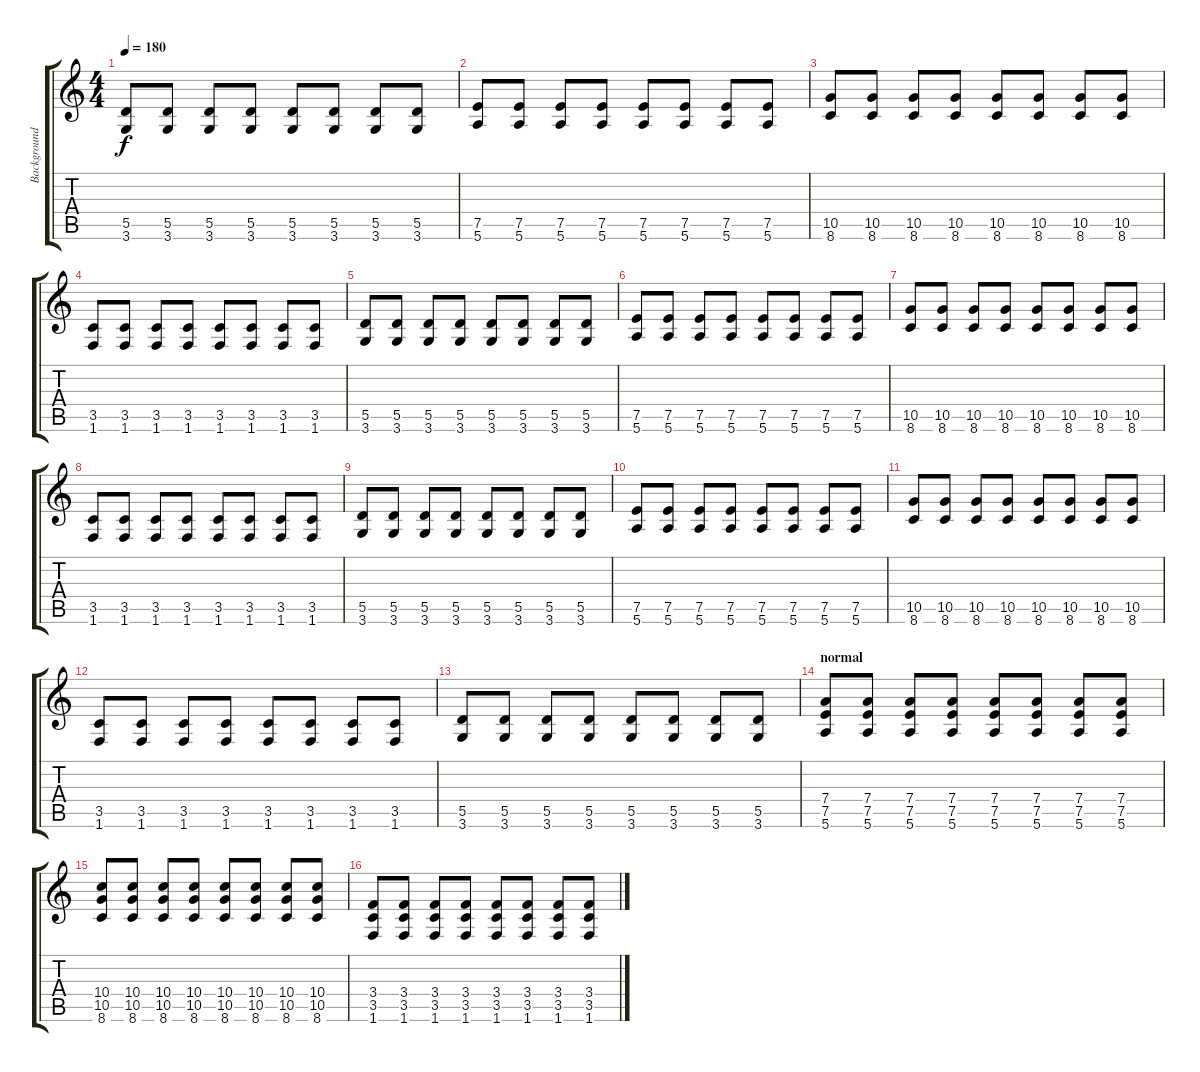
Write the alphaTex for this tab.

\track ("Background Guitar" "Background") {instrument overdrivenguitar}
\staff {score tabs}
\tuning (E4 B3 G3 D3 A2 E2) {hide}
\ts (4 4)
\tempo 180
\clef g2
\ks c
(5.5 3.6).8{dy f} (5.5 3.6).8 (5.5 3.6).8 (5.5 3.6).8 (5.5 3.6).8 (5.5 3.6).8 (5.5 3.6).8 (5.5 3.6).8 |
(7.5 5.6).8 (7.5 5.6).8 (7.5 5.6).8 (7.5 5.6).8 (7.5 5.6).8 (7.5 5.6).8 (7.5 5.6).8 (7.5 5.6).8 |
(10.5 8.6).8 (10.5 8.6).8 (10.5 8.6).8 (10.5 8.6).8 (10.5 8.6).8 (10.5 8.6).8 (10.5 8.6).8 (10.5 8.6).8 |
(3.5 1.6).8 (3.5 1.6).8 (3.5 1.6).8 (3.5 1.6).8 (3.5 1.6).8 (3.5 1.6).8 (3.5 1.6).8 (3.5 1.6).8 |
(5.5 3.6).8 (5.5 3.6).8 (5.5 3.6).8 (5.5 3.6).8 (5.5 3.6).8 (5.5 3.6).8 (5.5 3.6).8 (5.5 3.6).8 |
(7.5 5.6).8 (7.5 5.6).8 (7.5 5.6).8 (7.5 5.6).8 (7.5 5.6).8 (7.5 5.6).8 (7.5 5.6).8 (7.5 5.6).8 |
(10.5 8.6).8 (10.5 8.6).8 (10.5 8.6).8 (10.5 8.6).8 (10.5 8.6).8 (10.5 8.6).8 (10.5 8.6).8 (10.5 8.6).8 |
(3.5 1.6).8 (3.5 1.6).8 (3.5 1.6).8 (3.5 1.6).8 (3.5 1.6).8 (3.5 1.6).8 (3.5 1.6).8 (3.5 1.6).8 |
(5.5 3.6).8 (5.5 3.6).8 (5.5 3.6).8 (5.5 3.6).8 (5.5 3.6).8 (5.5 3.6).8 (5.5 3.6).8 (5.5 3.6).8 |
(7.5 5.6).8 (7.5 5.6).8 (7.5 5.6).8 (7.5 5.6).8 (7.5 5.6).8 (7.5 5.6).8 (7.5 5.6).8 (7.5 5.6).8 |
(10.5 8.6).8 (10.5 8.6).8 (10.5 8.6).8 (10.5 8.6).8 (10.5 8.6).8 (10.5 8.6).8 (10.5 8.6).8 (10.5 8.6).8 |
(3.5 1.6).8 (3.5 1.6).8 (3.5 1.6).8 (3.5 1.6).8 (3.5 1.6).8 (3.5 1.6).8 (3.5 1.6).8 (3.5 1.6).8 |
(5.5 3.6).8 (5.5 3.6).8 (5.5 3.6).8 (5.5 3.6).8 (5.5 3.6).8 (5.5 3.6).8 (5.5 3.6).8 (5.5 3.6).8 |
\section ("" "normal")
(7.4 7.5 5.6).8 (7.4 7.5 5.6).8 (7.4 7.5 5.6).8 (7.4 7.5 5.6).8 (7.4 7.5 5.6).8 (7.4 7.5 5.6).8 (7.4 7.5 5.6).8 (7.4 7.5 5.6).8 |
(10.4 10.5 8.6).8 (10.4 10.5 8.6).8 (10.4 10.5 8.6).8 (10.4 10.5 8.6).8 (10.4 10.5 8.6).8 (10.4 10.5 8.6).8 (10.4 10.5 8.6).8 (10.4 10.5 8.6).8 |
(3.4 3.5 1.6).8 (3.4 3.5 1.6).8 (3.4 3.5 1.6).8 (3.4 3.5 1.6).8 (3.4 3.5 1.6).8 (3.4 3.5 1.6).8 (3.4 3.5 1.6).8 (3.4 3.5 1.6).8
